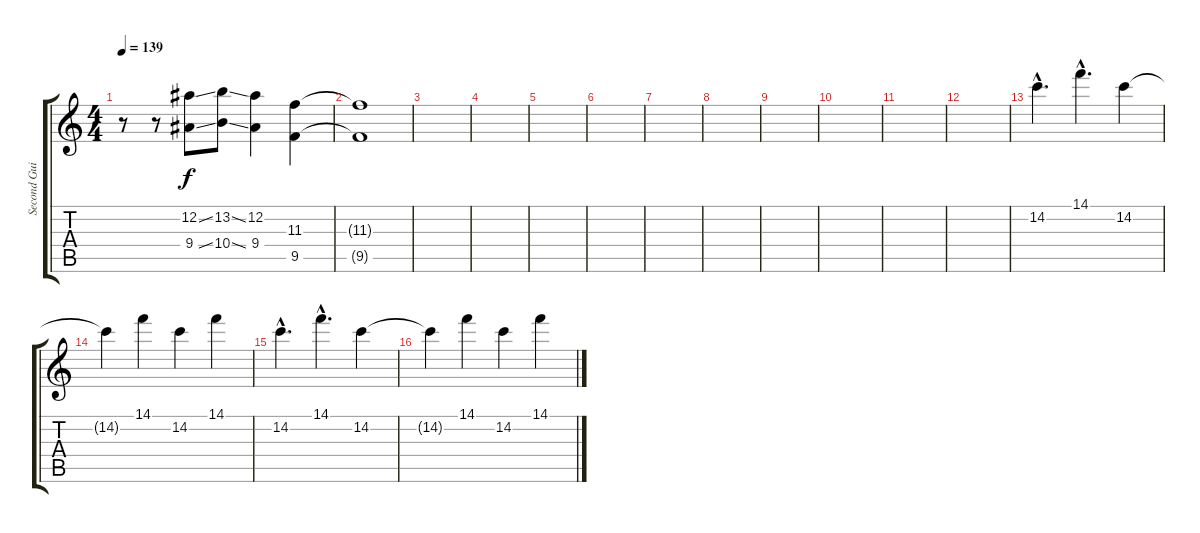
\track ("Second Guitar" "Second Gui") {instrument overdrivenguitar}
\staff {score tabs}
\tuning (Eb4 Bb3 Gb3 Db3 Ab2 Eb2) {hide}
\ts (4 4)
\tempo 139
\clef g2
\ks c
r.8{dy f} r.8 (12.2{ss} 9.4{ss}).8 (13.2{ss} 10.4{ss}).8 (12.2 9.4).4 (11.3 9.5).4 |
(11.3{t} 9.5{t}).1 |
|
|
|
|
|
|
|
|
|
|
14.2{hac}.4{d} 14.1{hac}.4{d} 14.2.4 |
14.2{t}.4 14.1.4 14.2.4 14.1.4 |
14.2{hac}.4{d} 14.1{hac}.4{d} 14.2.4 |
14.2{t}.4 14.1.4 14.2.4 14.1.4
